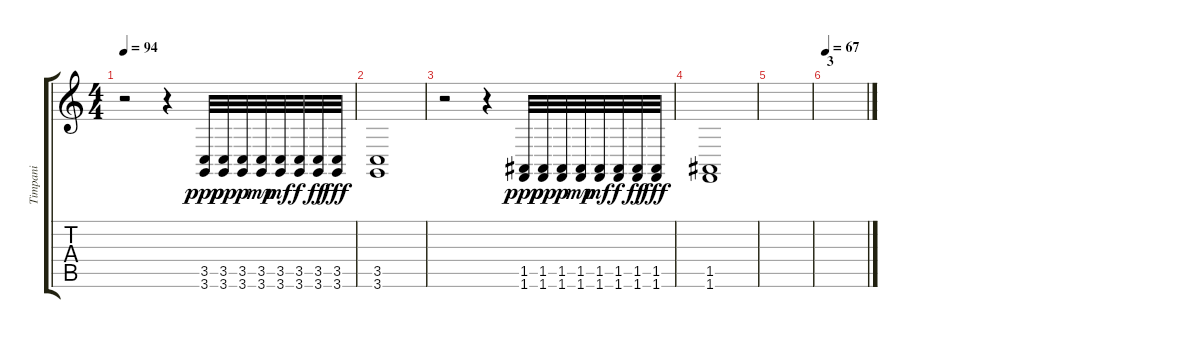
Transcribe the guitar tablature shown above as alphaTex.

\track ("Timpani" "Timpani") {instrument timpani}
\staff {score tabs}
\tuning (E4 B3 G3 D3 A2 E2) {hide}
\ts (4 4)
\tempo 94
\clef g2
\ks c
r.2{dy fff} r.4 (3.5 3.6).32{dy ppp} (3.5 3.6).32{dy pp} (3.5 3.6).32{dy p} (3.5 3.6).32{dy mp} (3.5 3.6).32{dy mf} (3.5 3.6).32{dy f} (3.5 3.6).32{dy ff} (3.5 3.6).32{dy fff} |
(3.5 3.6).1 |
r.2 r.4 (1.5 1.6).32{dy ppp} (1.5 1.6).32{dy pp} (1.5 1.6).32{dy p} (1.5 1.6).32{dy mp} (1.5 1.6).32{dy mf} (1.5 1.6).32{dy f} (1.5 1.6).32{dy ff} (1.5 1.6).32{dy fff} |
(1.5 1.6).1 |
|
\section ("" "3")
\tempo 67
